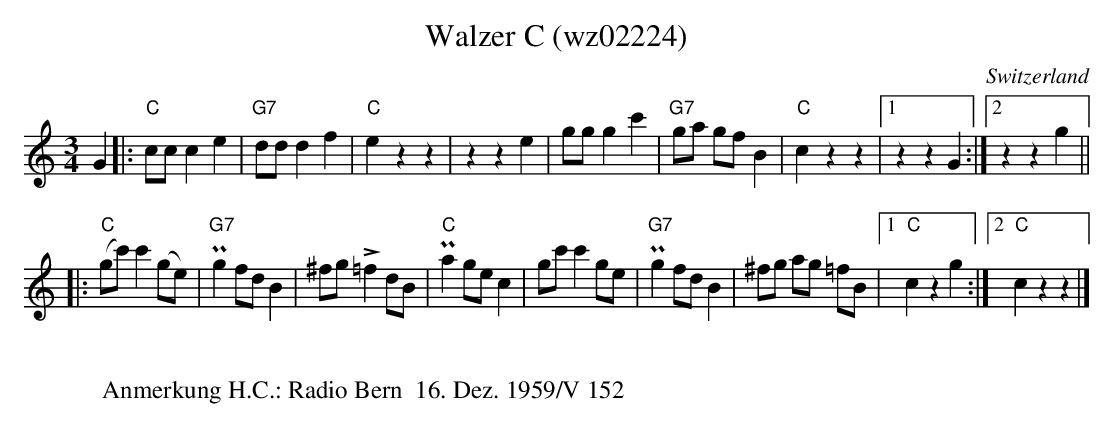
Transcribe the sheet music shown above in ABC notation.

X:1
T:Walzer C (wz02224)
O:Switzerland
M:3/4
L:1/8
K:C major
G2 |: "C"ccc2e2 | "G7"ddd2f2 | "C"e2z2z2 | z2z2e2 | ggg2c'2 | "G7"ga gfB2 | "C"c2z2z2 |1 z2z2G2 :|2 z2z2g2 ||
|: ("C"gc')c'2(ge) | P"G7"g2fdB2 | ^fg !>!=f2 dB | P"C"a2gec2 | gc'c'2ge | P"G7"g2fdB2 | ^fg ag =fB |1 "C"c2z2g2 :|2 "C"c2z2z2 |]
W:
W:Anmerkung H.C.: Radio Bern  16. Dez. 1959/V 152
